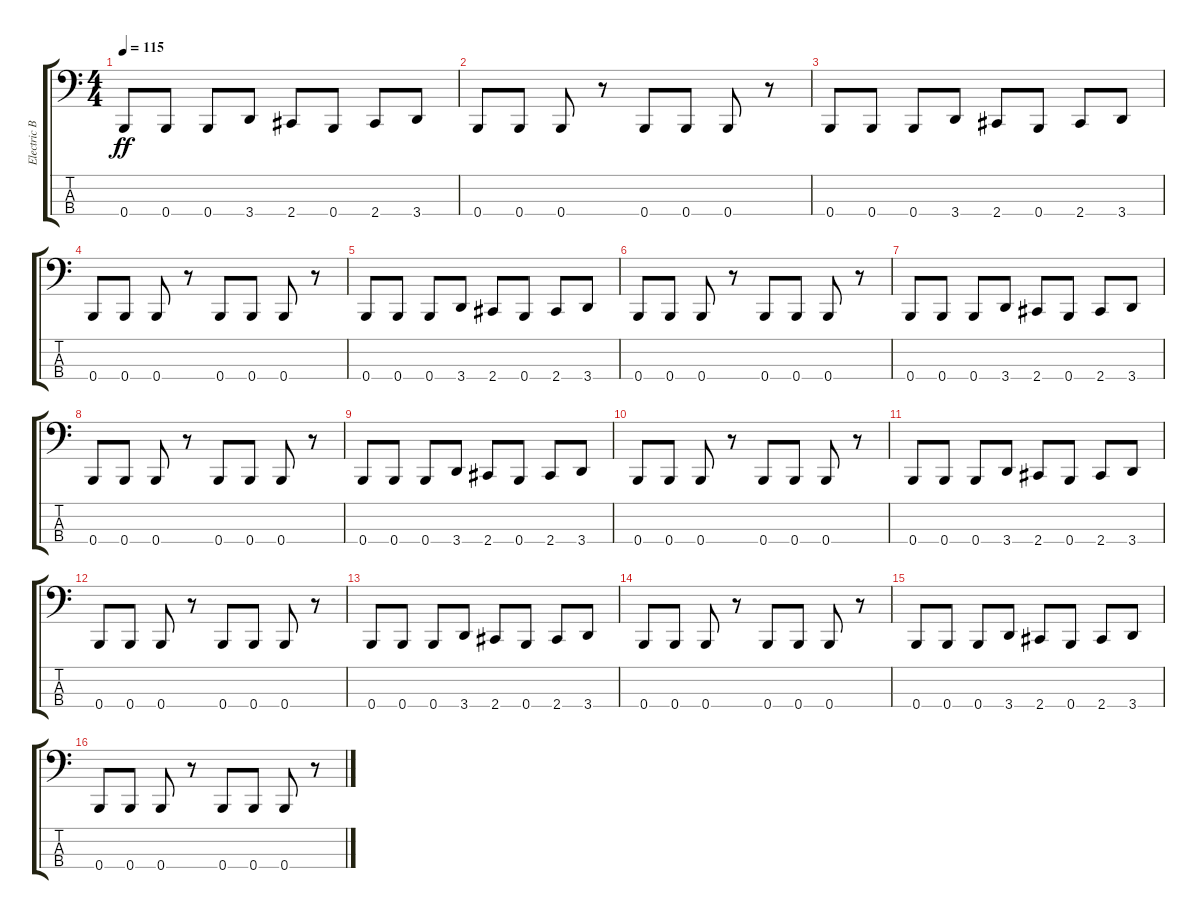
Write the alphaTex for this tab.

\track ("Electric Bass" "Electric B") {instrument electricbassfinger}
\staff {score tabs}
\tuning (D2 A1 E1 B0) {hide}
\ts (4 4)
\tempo 115
\clef f4
\ks c
0.4.8{dy ff} 0.4.8 0.4.8 3.4.8 2.4.8 0.4.8 2.4.8 3.4.8 |
0.4.8 0.4.8 0.4.8 r.8 0.4.8 0.4.8 0.4.8 r.8 |
0.4.8 0.4.8 0.4.8 3.4.8 2.4.8 0.4.8 2.4.8 3.4.8 |
0.4.8 0.4.8 0.4.8 r.8 0.4.8 0.4.8 0.4.8 r.8 |
0.4.8 0.4.8 0.4.8 3.4.8 2.4.8 0.4.8 2.4.8 3.4.8 |
0.4.8 0.4.8 0.4.8 r.8 0.4.8 0.4.8 0.4.8 r.8 |
0.4.8 0.4.8 0.4.8 3.4.8 2.4.8 0.4.8 2.4.8 3.4.8 |
0.4.8 0.4.8 0.4.8 r.8 0.4.8 0.4.8 0.4.8 r.8 |
0.4.8 0.4.8 0.4.8 3.4.8 2.4.8 0.4.8 2.4.8 3.4.8 |
0.4.8 0.4.8 0.4.8 r.8 0.4.8 0.4.8 0.4.8 r.8 |
0.4.8 0.4.8 0.4.8 3.4.8 2.4.8 0.4.8 2.4.8 3.4.8 |
0.4.8 0.4.8 0.4.8 r.8 0.4.8 0.4.8 0.4.8 r.8 |
0.4.8 0.4.8 0.4.8 3.4.8 2.4.8 0.4.8 2.4.8 3.4.8 |
0.4.8 0.4.8 0.4.8 r.8 0.4.8 0.4.8 0.4.8 r.8 |
0.4.8 0.4.8 0.4.8 3.4.8 2.4.8 0.4.8 2.4.8 3.4.8 |
0.4.8 0.4.8 0.4.8 r.8 0.4.8 0.4.8 0.4.8 r.8
